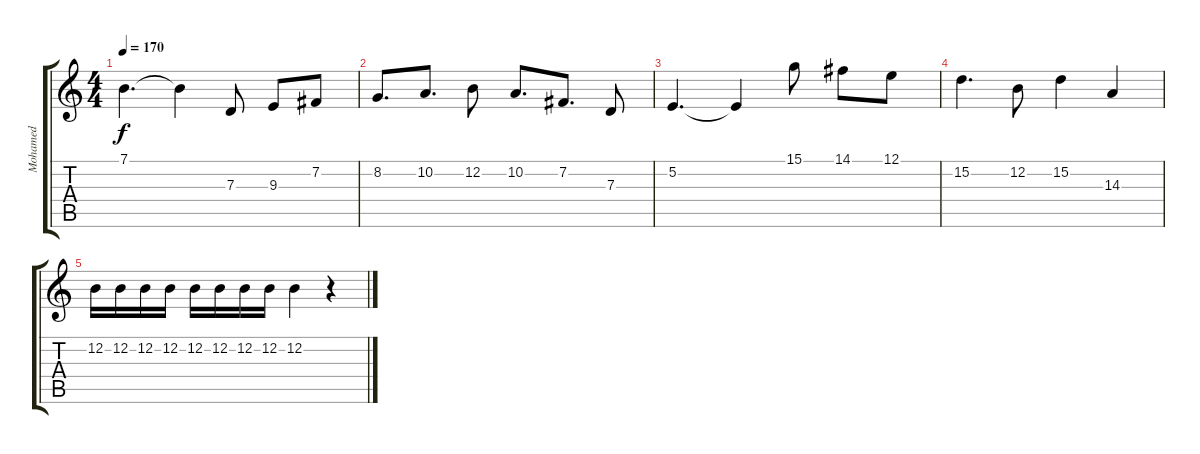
\track ("Mohamed" "Mohamed") {instrument violin}
\staff {score tabs}
\tuning (E4 B3 G3 D3 A2 E2) {hide}
\ts (4 4)
\tempo 170
\clef g2
\ks c
7.1.4{d dy f} 7.1{t}.4 7.3.8 9.3.8 7.2.8 |
8.2.8{d} 10.2.8{d} 12.2.8 10.2.8{d} 7.2.8{d} 7.3.8 |
5.2.4{d} 5.2{t}.4 15.1.8 14.1.8 12.1.8 |
15.2.4{d} 12.2.8 15.2.4 14.3.4 |
12.2.16 12.2.16 12.2.16 12.2.16 12.2.16 12.2.16 12.2.16 12.2.16 12.2.4 r.4
